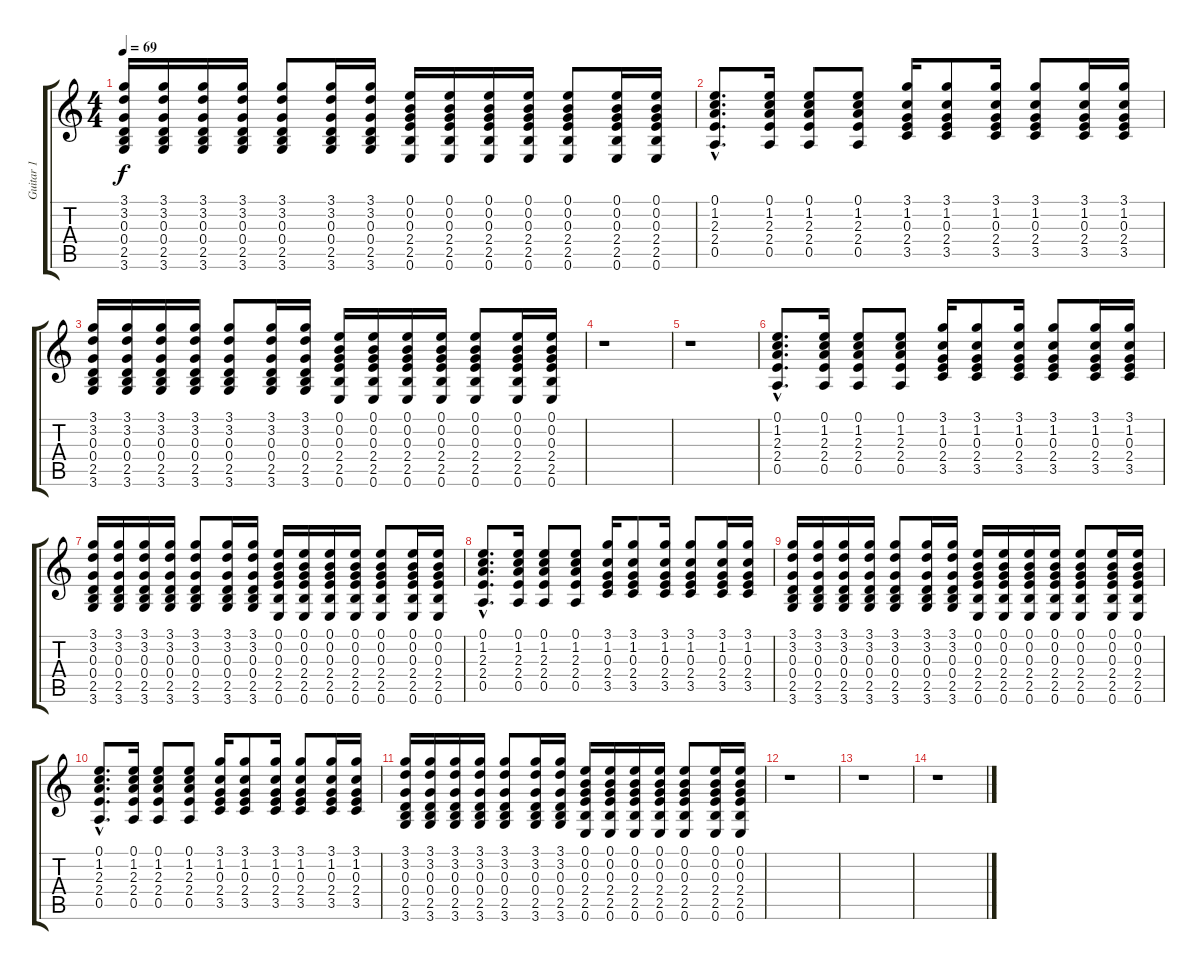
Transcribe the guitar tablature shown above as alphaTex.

\track ("Guitar 1" "Guitar 1") {instrument acousticguitarnylon}
\staff {score tabs}
\tuning (E4 B3 G3 D3 A2 E2) {hide}
\ts (4 4)
\tempo 69
\clef g2
\ks c
(3.1 3.2 0.3 0.4 2.5 3.6).16{dy f} (3.1 3.2 0.3 0.4 2.5 3.6).16 (3.1 3.2 0.3 0.4 2.5 3.6).16 (3.1 3.2 0.3 0.4 2.5 3.6).16 (3.1 3.2 0.3 0.4 2.5 3.6).8 (3.1 3.2 0.3 0.4 2.5 3.6).16 (3.1 3.2 0.3 0.4 2.5 3.6).16 (0.1 0.2 0.3 2.4 2.5 0.6).16 (0.1 0.2 0.3 2.4 2.5 0.6).16 (0.1 0.2 0.3 2.4 2.5 0.6).16 (0.1 0.2 0.3 2.4 2.5 0.6).16 (0.1 0.2 0.3 2.4 2.5 0.6).8 (0.1 0.2 0.3 2.4 2.5 0.6).16 (0.1 0.2 0.3 2.4 2.5 0.6).16 |
(0.1{hac} 1.2{hac} 2.3{hac} 2.4{hac} 0.5{hac}).8{d} (0.1 1.2 2.3 2.4 0.5).16 (0.1 1.2 2.3 2.4 0.5).8 (0.1 1.2 2.3 2.4 0.5).8 (3.1 1.2 0.3 2.4 3.5).16 (3.1 1.2 0.3 2.4 3.5).8 (3.1 1.2 0.3 2.4 3.5).16 (3.1 1.2 0.3 2.4 3.5).8 (3.1 1.2 0.3 2.4 3.5).16 (3.1 1.2 0.3 2.4 3.5).16 |
(3.1 3.2 0.3 0.4 2.5 3.6).16 (3.1 3.2 0.3 0.4 2.5 3.6).16 (3.1 3.2 0.3 0.4 2.5 3.6).16 (3.1 3.2 0.3 0.4 2.5 3.6).16 (3.1 3.2 0.3 0.4 2.5 3.6).8 (3.1 3.2 0.3 0.4 2.5 3.6).16 (3.1 3.2 0.3 0.4 2.5 3.6).16 (0.1 0.2 0.3 2.4 2.5 0.6).16 (0.1 0.2 0.3 2.4 2.5 0.6).16 (0.1 0.2 0.3 2.4 2.5 0.6).16 (0.1 0.2 0.3 2.4 2.5 0.6).16 (0.1 0.2 0.3 2.4 2.5 0.6).8 (0.1 0.2 0.3 2.4 2.5 0.6).16 (0.1 0.2 0.3 2.4 2.5 0.6).16 |
r.1 |
r.1 |
(0.1{hac} 1.2{hac} 2.3{hac} 2.4{hac} 0.5{hac}).8{d} (0.1 1.2 2.3 2.4 0.5).16 (0.1 1.2 2.3 2.4 0.5).8 (0.1 1.2 2.3 2.4 0.5).8 (3.1 1.2 0.3 2.4 3.5).16 (3.1 1.2 0.3 2.4 3.5).8 (3.1 1.2 0.3 2.4 3.5).16 (3.1 1.2 0.3 2.4 3.5).8 (3.1 1.2 0.3 2.4 3.5).16 (3.1 1.2 0.3 2.4 3.5).16 |
(3.1 3.2 0.3 0.4 2.5 3.6).16 (3.1 3.2 0.3 0.4 2.5 3.6).16 (3.1 3.2 0.3 0.4 2.5 3.6).16 (3.1 3.2 0.3 0.4 2.5 3.6).16 (3.1 3.2 0.3 0.4 2.5 3.6).8 (3.1 3.2 0.3 0.4 2.5 3.6).16 (3.1 3.2 0.3 0.4 2.5 3.6).16 (0.1 0.2 0.3 2.4 2.5 0.6).16 (0.1 0.2 0.3 2.4 2.5 0.6).16 (0.1 0.2 0.3 2.4 2.5 0.6).16 (0.1 0.2 0.3 2.4 2.5 0.6).16 (0.1 0.2 0.3 2.4 2.5 0.6).8 (0.1 0.2 0.3 2.4 2.5 0.6).16 (0.1 0.2 0.3 2.4 2.5 0.6).16 |
(0.1{hac} 1.2{hac} 2.3{hac} 2.4{hac} 0.5{hac}).8{d} (0.1 1.2 2.3 2.4 0.5).16 (0.1 1.2 2.3 2.4 0.5).8 (0.1 1.2 2.3 2.4 0.5).8 (3.1 1.2 0.3 2.4 3.5).16 (3.1 1.2 0.3 2.4 3.5).8 (3.1 1.2 0.3 2.4 3.5).16 (3.1 1.2 0.3 2.4 3.5).8 (3.1 1.2 0.3 2.4 3.5).16 (3.1 1.2 0.3 2.4 3.5).16 |
(3.1 3.2 0.3 0.4 2.5 3.6).16 (3.1 3.2 0.3 0.4 2.5 3.6).16 (3.1 3.2 0.3 0.4 2.5 3.6).16 (3.1 3.2 0.3 0.4 2.5 3.6).16 (3.1 3.2 0.3 0.4 2.5 3.6).8 (3.1 3.2 0.3 0.4 2.5 3.6).16 (3.1 3.2 0.3 0.4 2.5 3.6).16 (0.1 0.2 0.3 2.4 2.5 0.6).16 (0.1 0.2 0.3 2.4 2.5 0.6).16 (0.1 0.2 0.3 2.4 2.5 0.6).16 (0.1 0.2 0.3 2.4 2.5 0.6).16 (0.1 0.2 0.3 2.4 2.5 0.6).8 (0.1 0.2 0.3 2.4 2.5 0.6).16 (0.1 0.2 0.3 2.4 2.5 0.6).16 |
(0.1{hac} 1.2{hac} 2.3{hac} 2.4{hac} 0.5{hac}).8{d} (0.1 1.2 2.3 2.4 0.5).16 (0.1 1.2 2.3 2.4 0.5).8 (0.1 1.2 2.3 2.4 0.5).8 (3.1 1.2 0.3 2.4 3.5).16 (3.1 1.2 0.3 2.4 3.5).8 (3.1 1.2 0.3 2.4 3.5).16 (3.1 1.2 0.3 2.4 3.5).8 (3.1 1.2 0.3 2.4 3.5).16 (3.1 1.2 0.3 2.4 3.5).16 |
(3.1 3.2 0.3 0.4 2.5 3.6).16 (3.1 3.2 0.3 0.4 2.5 3.6).16 (3.1 3.2 0.3 0.4 2.5 3.6).16 (3.1 3.2 0.3 0.4 2.5 3.6).16 (3.1 3.2 0.3 0.4 2.5 3.6).8 (3.1 3.2 0.3 0.4 2.5 3.6).16 (3.1 3.2 0.3 0.4 2.5 3.6).16 (0.1 0.2 0.3 2.4 2.5 0.6).16 (0.1 0.2 0.3 2.4 2.5 0.6).16 (0.1 0.2 0.3 2.4 2.5 0.6).16 (0.1 0.2 0.3 2.4 2.5 0.6).16 (0.1 0.2 0.3 2.4 2.5 0.6).8 (0.1 0.2 0.3 2.4 2.5 0.6).16 (0.1 0.2 0.3 2.4 2.5 0.6).16 |
r.1 |
r.1 |
r.1
